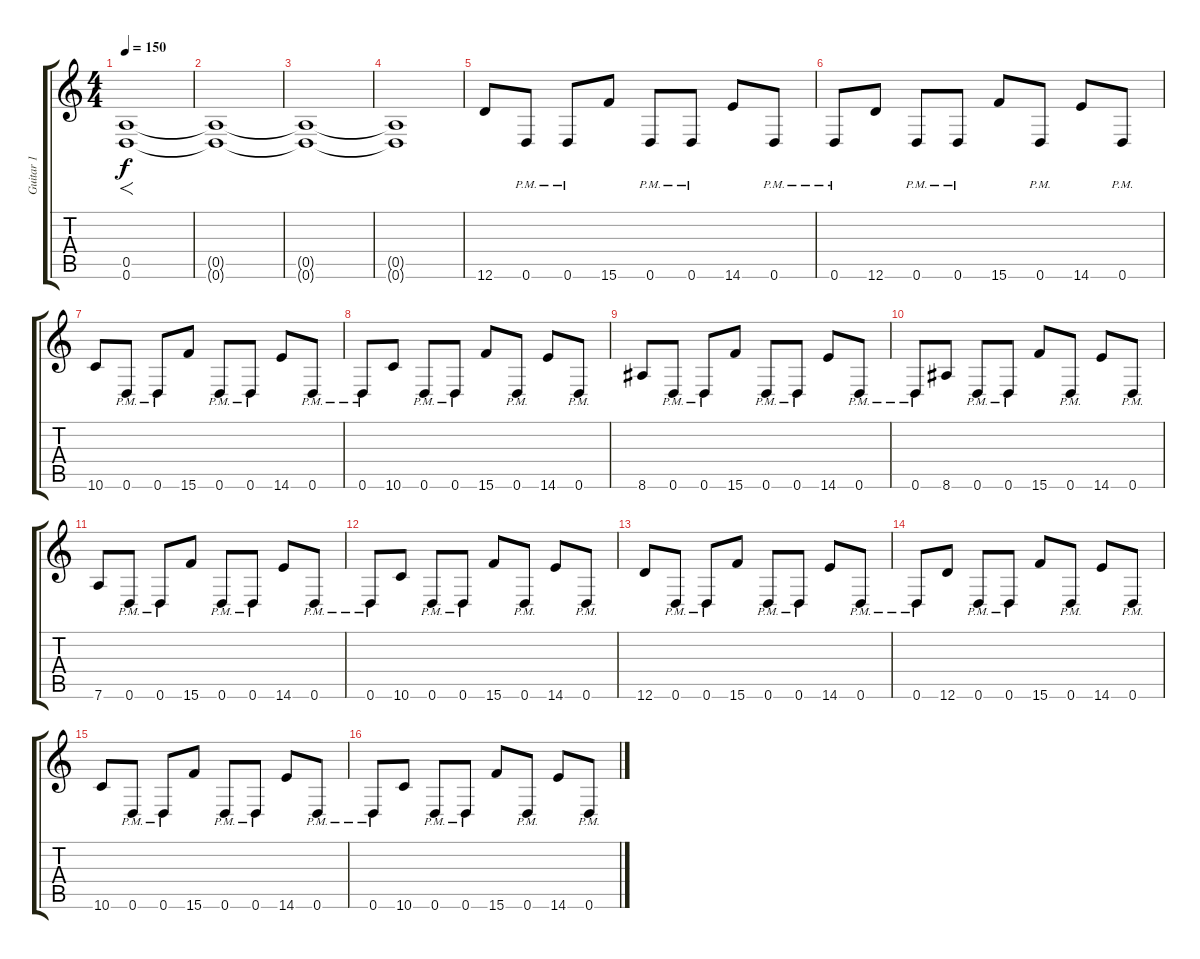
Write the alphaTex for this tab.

\track ("Guitar 1" "Guitar 1") {instrument overdrivenguitar}
\staff {score tabs}
\tuning (E4 B3 G3 D3 A2 D2) {hide}
\ts (4 4)
\tempo 150
\clef g2
\ks c
(0.5 0.6).1{f dy f volume 8 instrument overdrivenguitar} |
(0.5{t} 0.6{t}).1 |
(0.5{t} 0.6{t}).1{volume 10} |
(0.5{t} 0.6{t}).1 |
12.6.8{volume 13} 0.6{pm}.8 0.6{pm}.8 15.6.8 0.6{pm}.8 0.6{pm}.8 14.6.8 0.6{pm}.8 |
0.6{pm}.8 12.6.8 0.6{pm}.8 0.6{pm}.8 15.6.8 0.6{pm}.8 14.6.8 0.6{pm}.8 |
10.6.8 0.6{pm}.8 0.6{pm}.8 15.6.8 0.6{pm}.8 0.6{pm}.8 14.6.8 0.6{pm}.8 |
0.6{pm}.8 10.6.8 0.6{pm}.8 0.6{pm}.8 15.6.8 0.6{pm}.8 14.6.8 0.6{pm}.8 |
8.6.8 0.6{pm}.8 0.6{pm}.8 15.6.8 0.6{pm}.8 0.6{pm}.8 14.6.8 0.6{pm}.8 |
0.6{pm}.8 8.6.8 0.6{pm}.8 0.6{pm}.8 15.6.8 0.6{pm}.8 14.6.8 0.6{pm}.8 |
7.6.8 0.6{pm}.8 0.6{pm}.8 15.6.8 0.6{pm}.8 0.6{pm}.8 14.6.8 0.6{pm}.8 |
0.6{pm}.8 10.6.8 0.6{pm}.8 0.6{pm}.8 15.6.8 0.6{pm}.8 14.6.8 0.6{pm}.8 |
12.6.8 0.6{pm}.8 0.6{pm}.8 15.6.8 0.6{pm}.8 0.6{pm}.8 14.6.8 0.6{pm}.8 |
0.6{pm}.8 12.6.8 0.6{pm}.8 0.6{pm}.8 15.6.8 0.6{pm}.8 14.6.8 0.6{pm}.8 |
10.6.8 0.6{pm}.8 0.6{pm}.8 15.6.8 0.6{pm}.8 0.6{pm}.8 14.6.8 0.6{pm}.8 |
0.6{pm}.8 10.6.8 0.6{pm}.8 0.6{pm}.8 15.6.8 0.6{pm}.8 14.6.8 0.6{pm}.8
